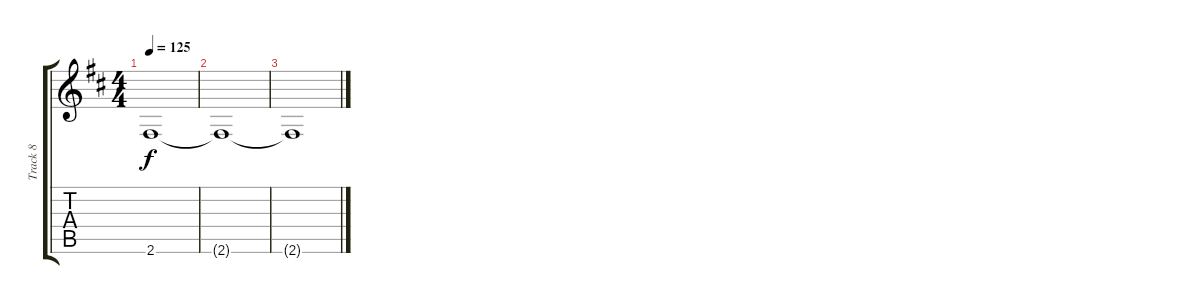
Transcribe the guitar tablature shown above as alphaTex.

\track ("Track 8" "Track 8") {instrument acousticguitarsteel}
\staff {score tabs}
\tuning (E4 B3 G3 D3 A2 E2) {hide}
\ts (4 4)
\tempo 125
\clef g2
\ks d
2.6{t}.1{dy f volume 0} |
2.6{t}.1 |
2.6{t}.1
